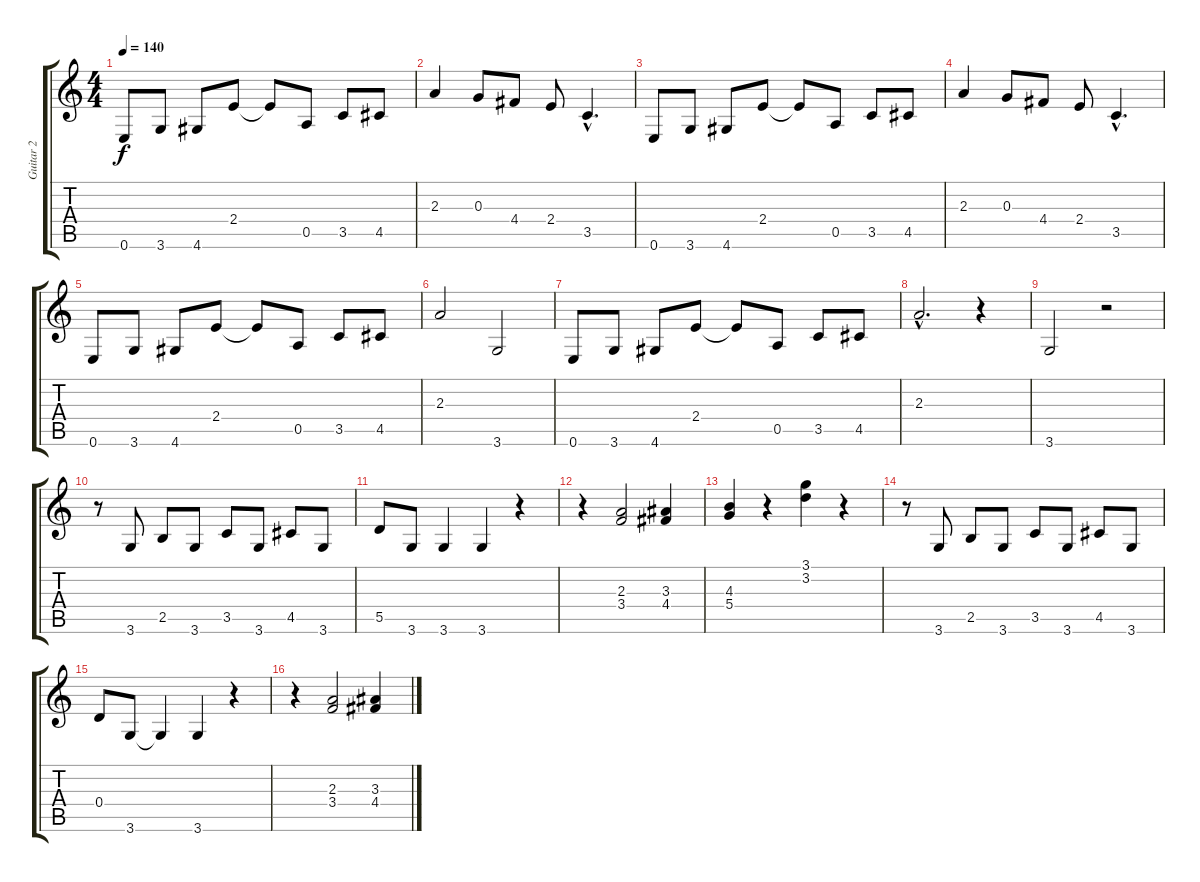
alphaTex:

\track ("Guitar 2" "Guitar 2") {instrument distortionguitar}
\staff {score tabs}
\tuning (E4 B3 G3 D3 A2 E2) {hide}
\ts (4 4)
\tempo 140
\clef g2
\ks c
0.6.8{dy f volume 5} 3.6.8 4.6.8 2.4.8 2.4{t}.8 0.5.8 3.5.8 4.5.8 |
2.3.4 0.3.8 4.4.8 2.4.8 3.5{hac}.4{d} |
0.6.8 3.6.8 4.6.8 2.4.8 2.4{t}.8 0.5.8 3.5.8 4.5.8 |
2.3.4 0.3.8 4.4.8 2.4.8 3.5{hac}.4{d} |
0.6.8 3.6.8 4.6.8 2.4.8 2.4{t}.8 0.5.8 3.5.8 4.5.8 |
2.3.2 3.6.2 |
0.6.8 3.6.8 4.6.8 2.4.8 2.4{t}.8 0.5.8 3.5.8 4.5.8 |
2.3{hac}.2{d} r.4 |
3.6.2 r.2 |
r.8 3.6.8 2.5.8 3.6.8 3.5.8 3.6.8 4.5.8 3.6.8 |
5.5.8 3.6.8 3.6.4 3.6.4 r.4 |
r.4 (2.3 3.4).2 (3.3 4.4).4 |
(4.3 5.4).4 r.4 (3.1 3.2).4 r.4 |
r.8 3.6.8 2.5.8 3.6.8 3.5.8 3.6.8 4.5.8 3.6.8 |
0.4.8 3.6.8 3.6{t}.4 3.6.4 r.4 |
r.4 (2.3 3.4).2 (3.3 4.4).4
